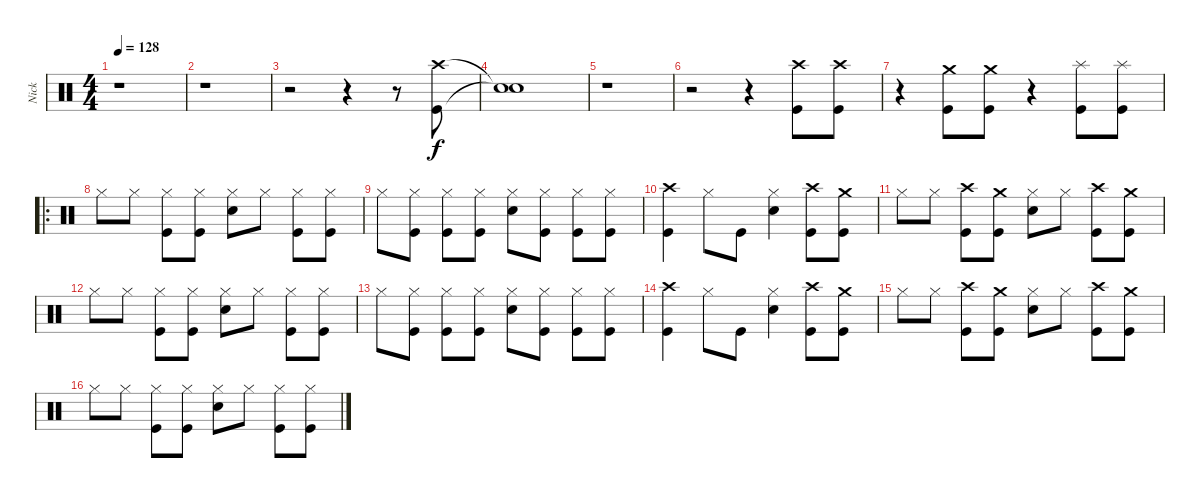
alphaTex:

\track ("Nick" "Nick") {solo instrument percussion}
\staff {score}
\articulation defaults
\ts (4 4)
\tempo 128
\clef neutral
\ks c
r.1{dy f} |
r.1 |
r.2 r.4 r.8 ("Kick (hit)" "Crash high (hit)").8 |
("Snare (hit)"{t} "Snare (hit)"{t}).1 |
r.1 |
r.2 r.4 ("Kick (hit)" "Crash high (hit)").8 ("Kick (hit)" "Crash high (hit)").8 |
r.4 ("Kick (hit)" "Crash medium (hit)").8 ("Kick (hit)" "Crash medium (hit)").8 r.4 ("Kick (hit)" "Splash (hit)").8 ("Kick (hit)" "Splash (hit)").8 |
\ro "Hi-Hat (closed)".8 "Hi-Hat (closed)".8
("Kick (hit)" "Hi-Hat (closed)").8 ("Kick (hit)" "Hi-Hat (closed)").8 ("Hi-Hat (closed)" "Snare (hit) 2").8 "Hi-Hat (closed)".8 ("Kick (hit)" "Hi-Hat (closed)").8 ("Kick (hit)" "Hi-Hat (closed)").8 |
"Hi-Hat (closed)".8 ("Kick (hit)" "Hi-Hat (closed)").8 ("Kick (hit)" "Hi-Hat (closed)").8 ("Kick (hit)" "Hi-Hat (closed)").8 ("Hi-Hat (closed)" "Snare (hit) 2").8 ("Kick (hit)" "Hi-Hat (closed)").8 ("Kick (hit)" "Hi-Hat (closed)").8 ("Kick (hit)" "Hi-Hat (closed)").8 |
("Kick (hit)" "Crash high (hit)").4 "Hi-Hat (closed)".8 "Kick (hit)".8 ("Hi-Hat (closed)" "Snare (hit) 2").4 ("Kick (hit)" "Crash high (hit)").8 ("Kick (hit)" "Crash medium (hit)").8 |
"Hi-Hat (closed)".8 "Hi-Hat (closed)".8 ("Kick (hit)" "Crash high (hit)").8 ("Kick (hit)" "Crash medium (hit)").8 ("Hi-Hat (closed)" "Snare (hit) 2").8 "Hi-Hat (closed)".8 ("Kick (hit)" "Crash high (hit)").8 ("Kick (hit)" "Crash medium (hit)").8 |
"Hi-Hat (closed)".8 "Hi-Hat (closed)".8 ("Kick (hit)" "Hi-Hat (closed)").8 ("Kick (hit)" "Hi-Hat (closed)").8 ("Hi-Hat (closed)" "Snare (hit) 2").8 "Hi-Hat (closed)".8 ("Kick (hit)" "Hi-Hat (closed)").8 ("Kick (hit)" "Hi-Hat (closed)").8 |
"Hi-Hat (closed)".8 ("Kick (hit)" "Hi-Hat (closed)").8 ("Kick (hit)" "Hi-Hat (closed)").8 ("Kick (hit)" "Hi-Hat (closed)").8 ("Hi-Hat (closed)" "Snare (hit) 2").8 ("Kick (hit)" "Hi-Hat (closed)").8 ("Kick (hit)" "Hi-Hat (closed)").8 ("Kick (hit)" "Hi-Hat (closed)").8 |
("Kick (hit)" "Crash high (hit)").4 "Hi-Hat (closed)".8 "Kick (hit)".8 ("Hi-Hat (closed)" "Snare (hit) 2").4 ("Kick (hit)" "Crash high (hit)").8 ("Kick (hit)" "Crash medium (hit)").8 |
"Hi-Hat (closed)".8 "Hi-Hat (closed)".8 ("Kick (hit)" "Crash high (hit)").8 ("Kick (hit)" "Crash medium (hit)").8 ("Hi-Hat (closed)" "Snare (hit) 2").8 "Hi-Hat (closed)".8 ("Kick (hit)" "Crash high (hit)").8 ("Kick (hit)" "Crash medium (hit)").8 |
"Hi-Hat (closed)".8 "Hi-Hat (closed)".8 ("Kick (hit)" "Hi-Hat (closed)").8 ("Kick (hit)" "Hi-Hat (closed)").8 ("Hi-Hat (closed)" "Snare (hit) 2").8 "Hi-Hat (closed)".8 ("Kick (hit)" "Hi-Hat (closed)").8 ("Kick (hit)" "Hi-Hat (closed)").8
